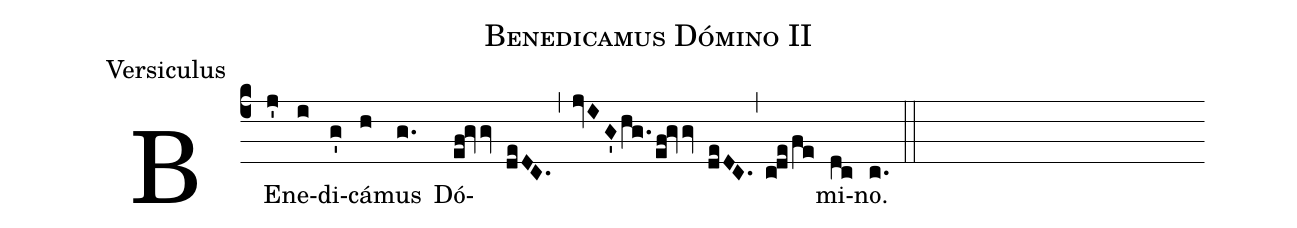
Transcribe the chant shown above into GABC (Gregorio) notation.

name:Benedicamus Dómino II;
office-part:Versiculus;
%%
(c4) BE(j')ne(i)di(g')cá(h)mus(g.) Dó(ef!gvv deDC.,jvIG'hg./ef!gvv deDC.,c!de/fe)mi(dc)no.(c.) (::)
